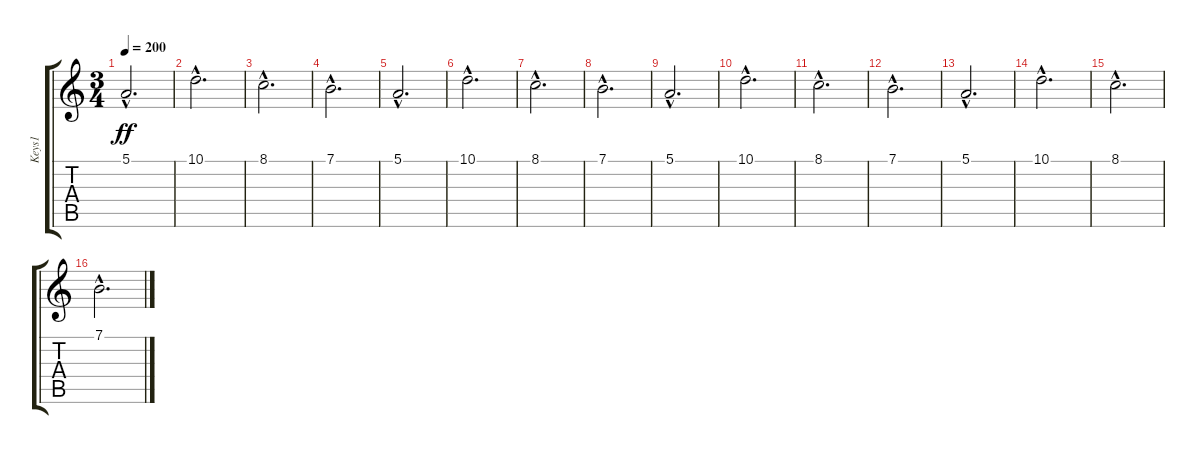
\track ("Keys1" "Keys1") {instrument stringensemble1}
\staff {score tabs}
\tuning (E4 B3 G3 D3 A2 E2) {hide}
\ts (3 4)
\tempo 200
\clef g2
\ks c
5.1{hac}.2{d dy ff} |
10.1{hac}.2{d} |
8.1{hac}.2{d} |
7.1{hac}.2{d} |
5.1{hac}.2{d} |
10.1{hac}.2{d} |
8.1{hac}.2{d} |
7.1{hac}.2{d} |
5.1{hac}.2{d} |
10.1{hac}.2{d} |
8.1{hac}.2{d} |
7.1{hac}.2{d} |
5.1{hac}.2{d} |
10.1{hac}.2{d} |
8.1{hac}.2{d} |
7.1{hac}.2{d}
